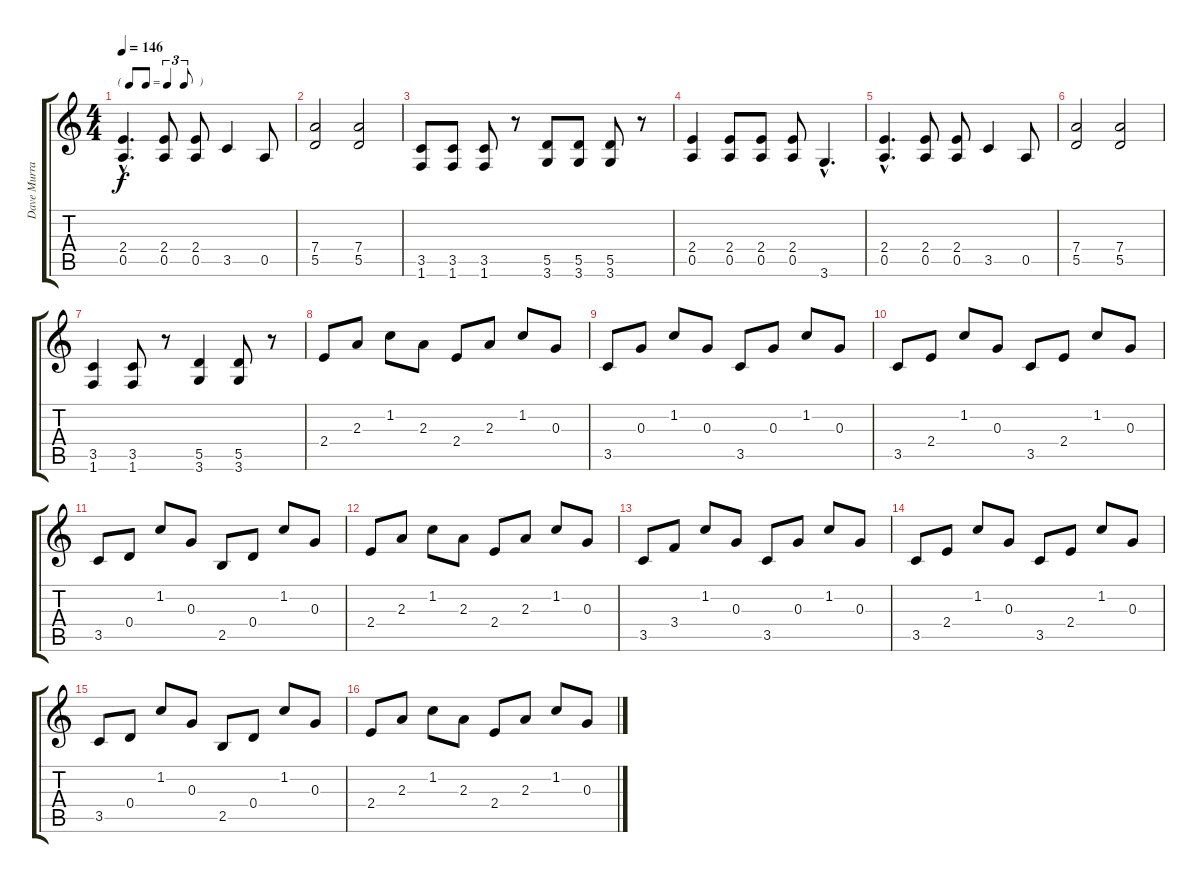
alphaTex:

\track ("Dave Murray" "Dave Murra") {instrument overdrivenguitar}
\staff {score tabs}
\tuning (E4 B3 G3 D3 A2 E2) {hide}
\ts (4 4)
\tf triplet8th
\tempo 146
\clef g2
\ks c
(2.4{hac} 0.5{hac}).4{d dy f} (2.4 0.5).8 (2.4 0.5).8 3.5.4 0.5.8 |
(7.4 5.5).2 (7.4 5.5).2 |
(3.5 1.6).8 (3.5 1.6).8 (3.5 1.6).8 r.8 (5.5 3.6).8 (5.5 3.6).8 (5.5 3.6).8 r.8 |
(2.4 0.5).4 (2.4 0.5).8 (2.4 0.5).8 (2.4 0.5).8 3.6{hac}.4{d} |
(2.4{hac} 0.5{hac}).4{d} (2.4 0.5).8 (2.4 0.5).8 3.5.4 0.5.8 |
(7.4 5.5).2 (7.4 5.5).2 |
(3.5 1.6).4 (3.5 1.6).8 r.8 (5.5 3.6).4 (5.5 3.6).8 r.8 |
2.4.8{instrument electricguitarclean} 2.3.8 1.2.8 2.3.8 2.4.8 2.3.8 1.2.8 0.3.8 |
3.5.8 0.3.8 1.2.8 0.3.8 3.5.8 0.3.8 1.2.8 0.3.8 |
3.5.8 2.4.8 1.2.8 0.3.8 3.5.8 2.4.8 1.2.8 0.3.8 |
3.5.8 0.4.8 1.2.8 0.3.8 2.5.8 0.4.8 1.2.8 0.3.8 |
2.4.8 2.3.8 1.2.8 2.3.8 2.4.8 2.3.8 1.2.8 0.3.8 |
3.5.8 3.4.8 1.2.8 0.3.8 3.5.8 0.3.8 1.2.8 0.3.8 |
3.5.8 2.4.8 1.2.8 0.3.8 3.5.8 2.4.8 1.2.8 0.3.8 |
3.5.8 0.4.8 1.2.8 0.3.8 2.5.8 0.4.8 1.2.8 0.3.8 |
2.4.8 2.3.8 1.2.8 2.3.8 2.4.8 2.3.8 1.2.8 0.3.8
